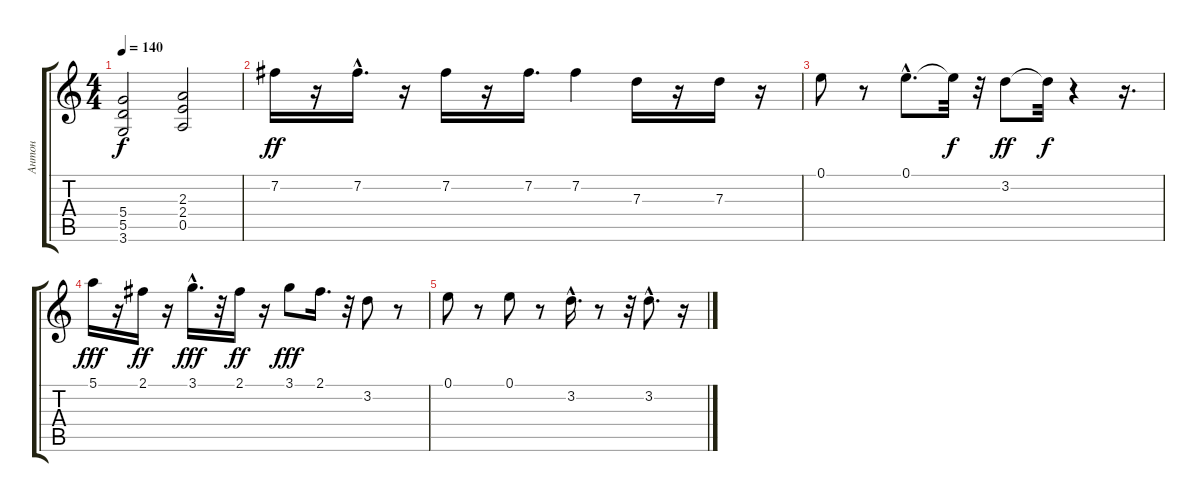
\track ("Антон" "Антон") {instrument overdrivenguitar}
\staff {score tabs}
\tuning (E4 B3 G3 D3 A2 E2) {hide}
\ts (4 4)
\tempo 140
\clef g2
\ks c
(5.4 5.5 3.6).2{dy f} (2.3 2.4 0.5).2 |
7.2.16{dy ff} r.16 7.2{hac}.16{d} r.16 7.2.16 r.16 7.2.16{d} 7.2.4 7.3.16 r.16 7.3.16 r.16 |
0.1.8 r.8 0.1{hac}.8{d} 0.1{t}.32{dy f} r.32 3.2.8{dy ff} 3.2{t}.32{dy f} r.4 r.16{d} |
5.1.16{dy fff} r.16 2.1.16{dy ff} r.16 3.1{hac}.16{d dy fff} r.32 2.1.16{dy ff} r.16 3.1.8{dy fff} 2.1.16{d} r.32 3.2.8 r.8 |
0.1.8 r.8 0.1.8 r.8 3.2{hac}.16{d} r.8 r.32 3.2{hac}.8{d} r.16
